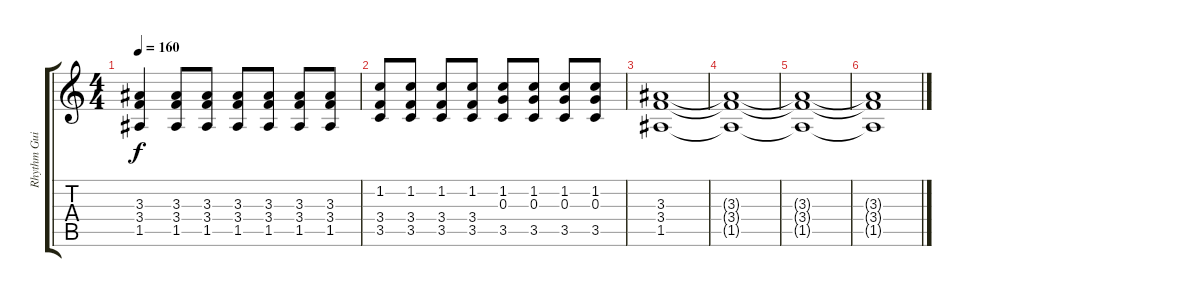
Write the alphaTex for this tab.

\track ("Rhythm Guitar" "Rhythm Gui") {instrument overdrivenguitar}
\staff {score tabs}
\tuning (E4 B3 G3 D3 A2 E2) {hide}
\ts (4 4)
\tempo 160
\clef g2
\ks c
(3.3 3.4 1.5).4{dy f} (3.3 3.4 1.5).8 (3.3 3.4 1.5).8 (3.3 3.4 1.5).8 (3.3 3.4 1.5).8 (3.3 3.4 1.5).8 (3.3 3.4 1.5).8 |
(1.2 3.4 3.5).8 (1.2 3.4 3.5).8 (1.2 3.4 3.5).8 (1.2 3.4 3.5).8 (1.2 0.3 3.5).8 (1.2 0.3 3.5).8 (1.2 0.3 3.5).8 (1.2 0.3 3.5).8 |
(3.3 3.4 1.5).1 |
(3.3{t} 3.4{t} 1.5{t}).1 |
(3.3{t} 3.4{t} 1.5{t}).1 |
(3.3{t} 3.4{t} 1.5{t}).1
